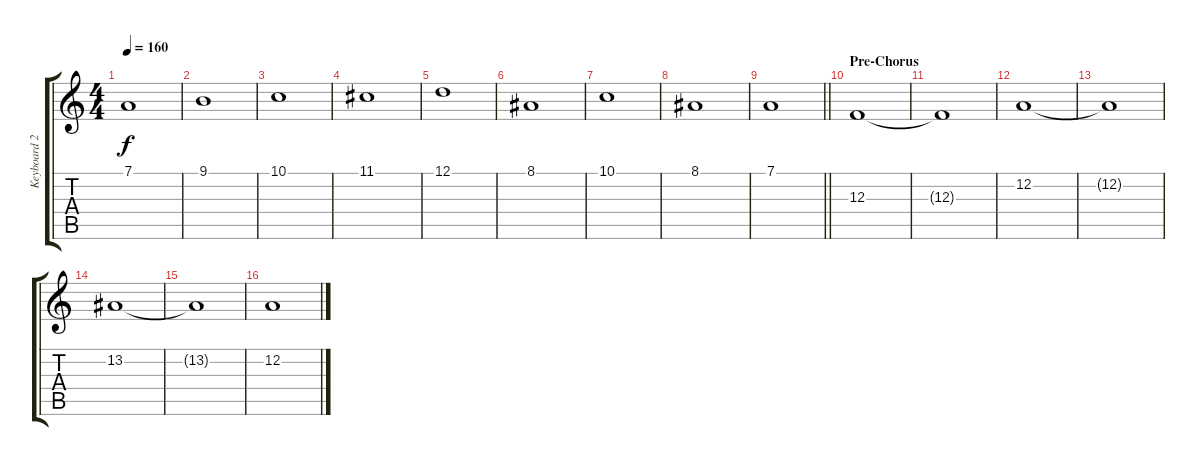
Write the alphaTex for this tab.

\track ("Keyboard 2" "Keyboard 2") {instrument pad2warm}
\staff {score tabs}
\tuning (D4 A3 F3 C3 G2 D2) {hide}
\ts (4 4)
\tempo 160
\clef g2
\ks c
7.1.1{dy f} |
9.1.1 |
10.1.1 |
11.1.1 |
12.1.1 |
8.1.1 |
10.1.1 |
8.1.1 |
\barLineRight lightlight
7.1.1 |
\section ("" "Pre-Chorus")
12.3.1 |
12.3{t}.1 |
12.2.1 |
12.2{t}.1 |
13.2.1 |
13.2{t}.1 |
12.2.1
